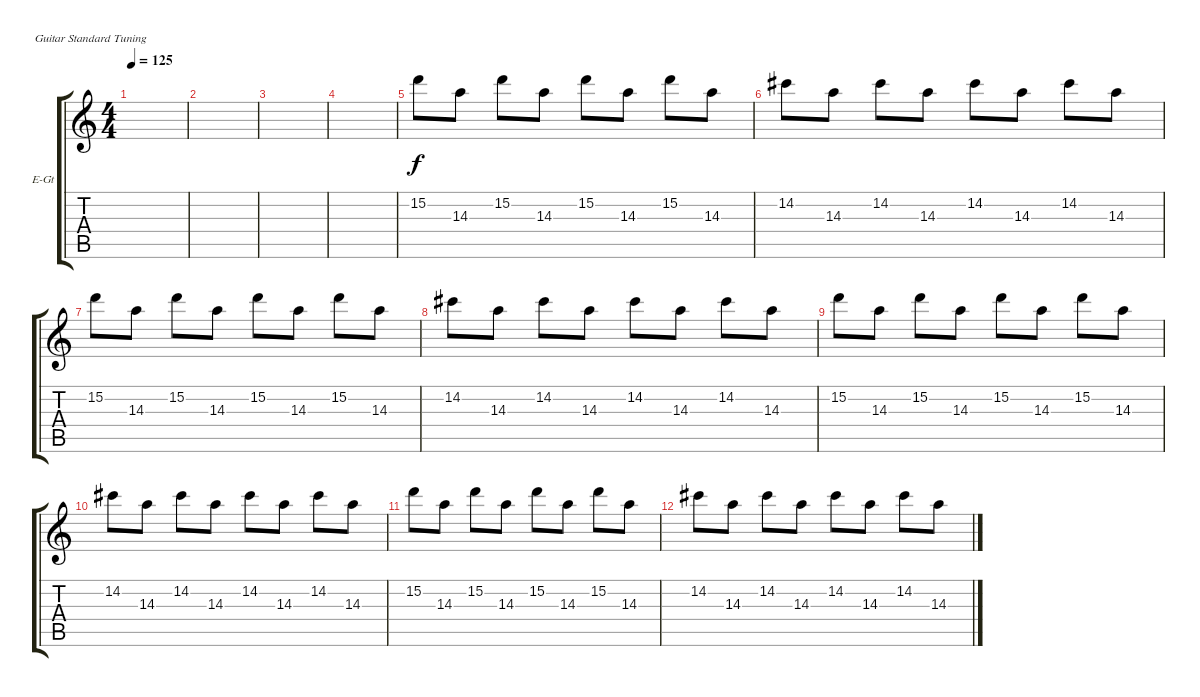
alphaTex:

\defaultSystemsLayout 4
\bracketExtendMode groupsimilarinstruments
\firstSystemTrackNameOrientation horizontal
\otherSystemsTrackNameOrientation horizontal
\track ("Electric Guitar" "E-Gt") {instrument overdrivenguitar}
\staff {score tabs}
\tuning (E4 B3 G3 D3 A2 E2)
\ts (4 4)
\tempo 125
\clef g2
\ks c
|
|
|
|
15.2.8 14.3.8 15.2.8 14.3.8 15.2.8 14.3.8 15.2.8 14.3.8 |
14.2.8 14.3.8 14.2.8 14.3.8 14.2.8 14.3.8 14.2.8 14.3.8 |
15.2.8 14.3.8 15.2.8 14.3.8 15.2.8 14.3.8 15.2.8 14.3.8 |
14.2.8 14.3.8 14.2.8 14.3.8 14.2.8 14.3.8 14.2.8 14.3.8 |
15.2.8 14.3.8 15.2.8 14.3.8 15.2.8 14.3.8 15.2.8 14.3.8 |
14.2.8 14.3.8 14.2.8 14.3.8 14.2.8 14.3.8 14.2.8 14.3.8 |
15.2.8 14.3.8 15.2.8 14.3.8 15.2.8 14.3.8 15.2.8 14.3.8 |
14.2.8 14.3.8 14.2.8 14.3.8 14.2.8 14.3.8 14.2.8 14.3.8
